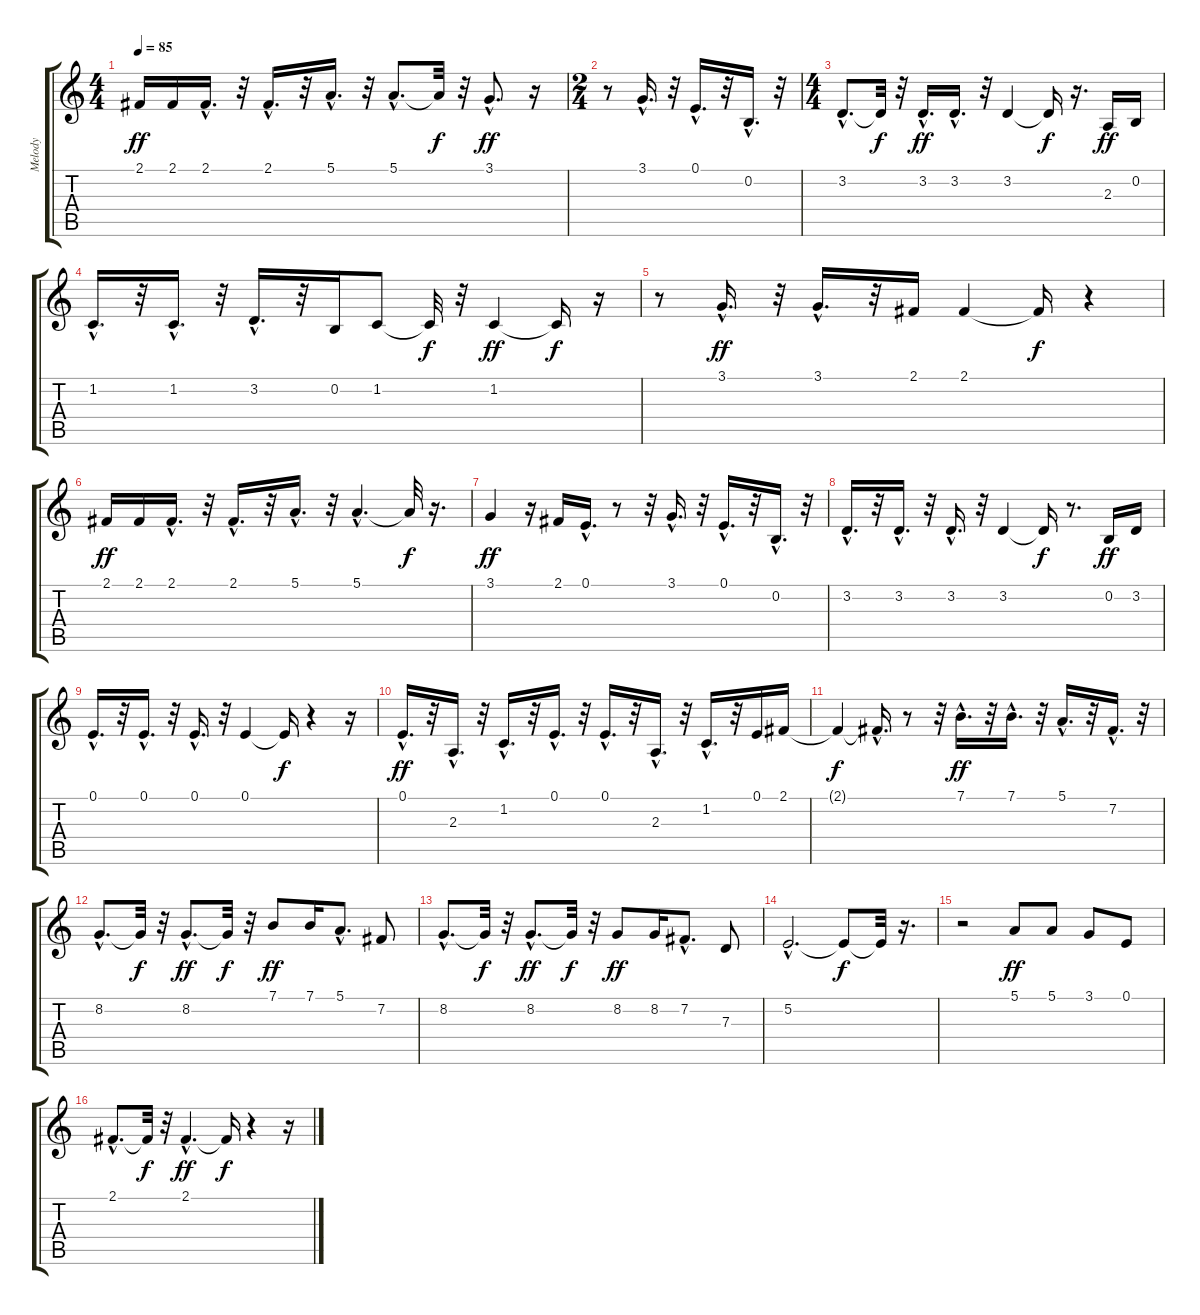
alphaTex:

\track ("Melody" "Melody") {instrument flute}
\staff {score tabs}
\tuning (E4 B3 G3 D3 A2 E2) {hide}
\ts (4 4)
\tempo 85
\clef g2
\ks c
2.1.16{dy ff} 2.1.16 2.1{hac}.16{d} r.32 2.1{hac}.16{d} r.32 5.1{hac}.16{d} r.32 5.1{hac}.8{d} 5.1{t}.32{dy f} r.32 3.1{hac}.8{d dy ff} r.16 |
\ts (2 4)
r.8 3.1{hac}.16{d} r.32 0.1{hac}.16{d} r.32 0.2{hac}.16{d} r.32 |
\ts (4 4)
3.2{hac}.8{d} 3.2{t}.32{dy f} r.32 3.2{hac}.16{d dy ff} 3.2{hac}.16{d} r.32 3.2.4 3.2{t}.16{dy f} r.16{d} 2.3.16{dy ff} 0.2.16 |
1.2{hac}.16{d} r.32 1.2{hac}.16{d} r.32 3.2{hac}.16{d} r.32 0.2.16 1.2.8 1.2{t}.32{dy f} r.32 1.2.4{dy ff} 1.2{t}.16{dy f} r.16 |
r.8 3.1{hac}.16{d dy ff} r.32 3.1{hac}.16{d} r.32 2.1.16 2.1.4 2.1{t}.16{dy f} r.4 |
2.1.16{dy ff} 2.1.16 2.1{hac}.16{d} r.32 2.1{hac}.16{d} r.32 5.1{hac}.16{d} r.32 5.1{hac}.4{d} 5.1{t}.32{dy f} r.16{d} |
3.1.4{dy ff} r.16 2.1.16 0.1{hac}.16{d} r.8 r.32 3.1{hac}.16{d} r.32 0.1{hac}.16{d} r.32 0.2{hac}.16{d} r.32 |
3.2{hac}.16{d} r.32 3.2{hac}.16{d} r.32 3.2{hac}.16{d} r.32 3.2.4 3.2{t}.16{dy f} r.8{d} 0.2.16{dy ff} 3.2.16 |
0.1{hac}.16{d} r.32 0.1{hac}.16{d} r.32 0.1{hac}.16{d} r.32 0.1.4 0.1{t}.16{dy f} r.4 r.16 |
0.1{hac}.16{d dy ff} r.32 2.3{hac}.16{d} r.32 1.2{hac}.16{d} r.32 0.1{hac}.16{d} r.32 0.1{hac}.16{d} r.32 2.3{hac}.16{d} r.32 1.2{hac}.16{d} r.32 0.1.16 2.1.16 |
2.1{t}.4{dy f} 2.1{hac t}.16{d} r.8 r.32 7.1{hac}.16{d dy ff} r.32 7.1{hac}.16{d} r.32 5.1{hac}.16{d} r.32 7.2{hac}.16{d} r.32 |
8.2{hac}.8{d} 8.2{t}.32{dy f} r.32 8.2{hac}.8{d dy ff} 8.2{t}.32{dy f} r.32 7.1.8{dy ff} 7.1.16 5.1{hac}.8{d} 7.2.8 |
8.2{hac}.8{d} 8.2{t}.32{dy f} r.32 8.2{hac}.8{d dy ff} 8.2{t}.32{dy f} r.32 8.2.8{dy ff} 8.2.16 7.2{hac}.8{d} 7.3.8 |
5.2{hac}.2{d} 5.2{t}.8{dy f} 5.2{t}.32 r.16{d} |
r.2 5.1.8{dy ff} 5.1.8 3.1.8 0.1.8 |
2.1{hac}.8{d} 2.1{t}.32{dy f} r.32 2.1{hac}.4{d dy ff} 2.1{t}.16{dy f} r.4 r.16
